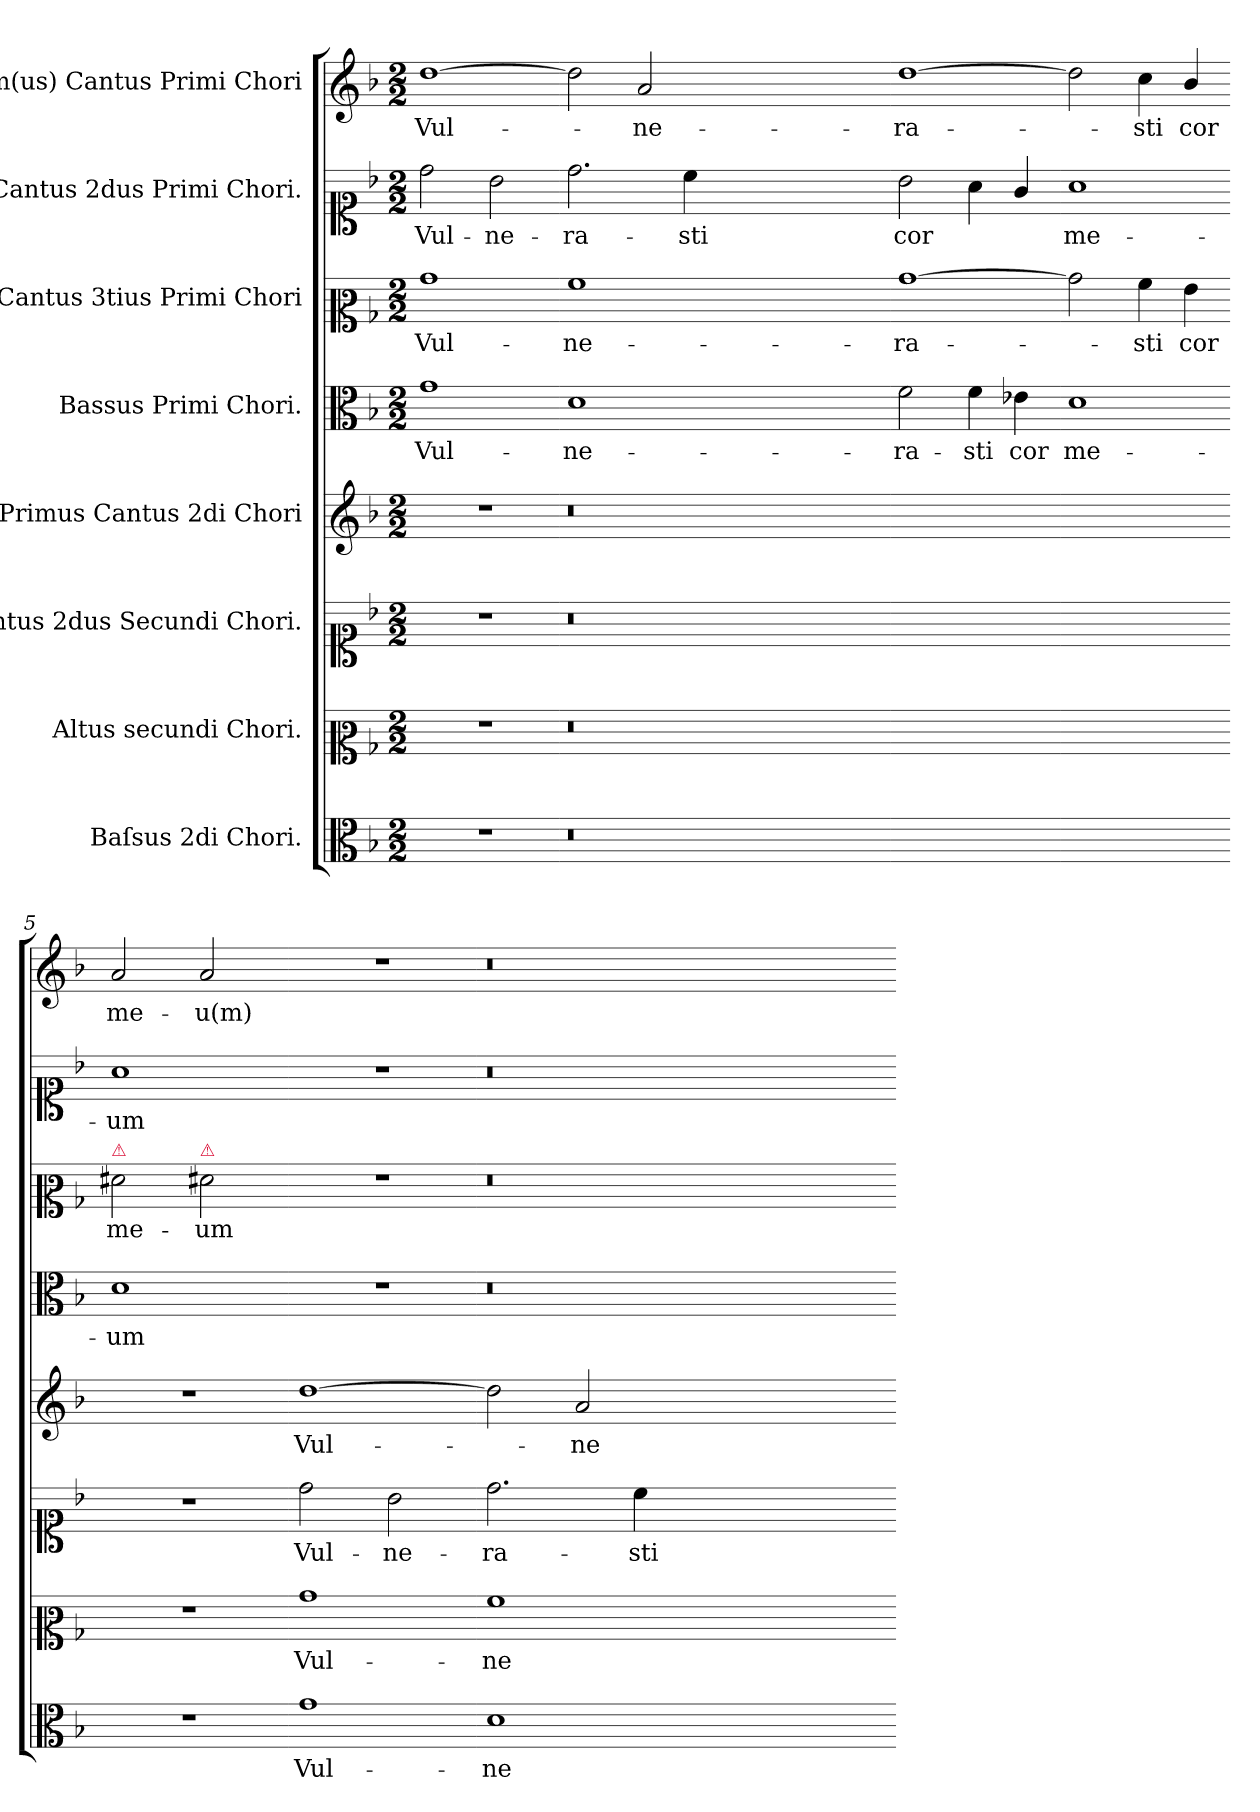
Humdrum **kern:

**kern	**text	**kern	**text	**kern	**text	**kern	**text	**kern	**text	**kern	**text	**kern	**text	**kern	**text
*part8	*part8	*part7	*part7	*part6	*part6	*part5	*part5	*part4	*part4	*part3	*part3	*part2	*part2	*part1	*part1
*staff8	*staff8	*staff7	*staff7	*staff6	*staff6	*staff5	*staff5	*staff4	*staff4	*staff3	*staff3	*staff2	*staff2	*staff1	*staff1
*I"Baſsus 2di Chori.	*	*I"Altus secundi Chori.	*	*I"Cantus 2dus Secundi Chori.	*	*I"Primus Cantus 2di Chori	*	*I"Bassus Primi Chori.	*	*I"Cantus 3tius Primi Chori	*	*I"Cantus 2dus Primi Chori.	*	*I"Im(us) Cantus Primi Chori	*
*clefC3	*	*clefC2	*	*clefC1	*	*clefG2	*	*clefC3	*	*clefC2	*	*clefC1	*	*clefG2	*
*k[b-]	*	*k[b-]	*	*k[b-]	*	*k[b-]	*	*k[b-]	*	*k[b-]	*	*k[b-]	*	*k[b-]	*
*M2/2	*	*M2/2	*	*M2/2	*	*M2/2	*	*M2/2	*	*M2/2	*	*M2/2	*	*M2/2	*
=1	=1	=1	=1	=1	=1	=1	=1	=1	=1	=1	=1	=1	=1	=1	=1
1r	.	1r	.	1r	.	1r	.	1g	Vul-	1b-	Vul-	2dd\	Vul-	[1dd	Vul-
.	.	.	.	.	.	.	.	.	.	.	.	2b-\	-ne-	.	.
=2-	=2-	=2-	=2-	=2-	=2-	=2-	=2-	=2-	=2-	=2-	=2-	=2-	=2-	=2-	=2-
0.r	.	0.r	.	0.r	.	0.r	.	1d	-ne-	1a	-ne-	2.dd\	-ra-	2dd]	.
.	.	.	.	.	.	.	.	.	.	.	.	.	.	2a/	-ne-
.	.	.	.	.	.	.	.	.	.	.	.	4cc\	-sti	.	.
.	.	.	.	.	.	.	.	0ryy	.	0ryy	.	0ryy	.	0ryy	.
=3-	=3-	=3-	=3-	=3-	=3-	=3-	=3-	=3-	=3-	=3-	=3-	=3-	=3-	=3-	=3-
1ryy	.	1ryy	.	1ryy	.	1ryy	.	2f\	-ra-	[1b-	-ra-	2b-\	cor	[1dd	-ra-
.	.	.	.	.	.	.	.	4f\	-sti	.	.	4a\	.	.	.
.	.	.	.	.	.	.	.	4e-X\	cor	.	.	4g/	.	.	.
=4-	=4-	=4-	=4-	=4-	=4-	=4-	=4-	=4-	=4-	=4-	=4-	=4-	=4-	=4-	=4-
1ryy	.	1ryy	.	1ryy	.	1ryy	.	1d	me-	2b-]	.	1a	me-	2dd]	.
.	.	.	.	.	.	.	.	.	.	4a\	-sti	.	.	4cc\	-sti
.	.	.	.	.	.	.	.	.	.	4g\	cor	.	.	4b-/	cor
=5-	=5-	=5-	=5-	=5-	=5-	=5-	=5-	=5-	=5-	=5-	=5-	=5-	=5-	=5-	=5-
!	!	!	!	!	!	!	!	!	!	!LO:TX:a:color=crimson:t=⚠	!	!	!	!	!
1r	.	1r	.	1r	.	1r	.	1d	-um	2f#X\	me-	1a	-um	2a/	me-
!	!	!	!	!	!	!	!	!	!	!LO:TX:a:color=crimson:t=⚠	!	!	!	!	!
.	.	.	.	.	.	.	.	.	.	2f#X\	-um	.	.	2a/	-u(m)
=6-	=6-	=6-	=6-	=6-	=6-	=6-	=6-	=6-	=6-	=6-	=6-	=6-	=6-	=6-	=6-
1g	Vul-	1b-	Vul-	2dd\	Vul-	[1dd	Vul-	1r	.	1r	.	1r	.	1r	.
.	.	.	.	2b-\	-ne-	.	.	.	.	.	.	.	.	.	.
=7-	=7-	=7-	=7-	=7-	=7-	=7-	=7-	=7-	=7-	=7-	=7-	=7-	=7-	=7-	=7-
1d	-ne-	1a	-ne-	2.dd\	-ra-	2dd]	.	0.r	.	0.r	.	0.r	.	0.r	.
.	.	.	.	.	.	2a/	-ne-	.	.	.	.	.	.	.	.
.	.	.	.	4cc\	-sti	.	.	.	.	.	.	.	.	.	.
0ryy	.	0ryy	.	0ryy	.	0ryy	.	.	.	.	.	.	.	.	.
=-	=-	=-	=-	=-	=-	=-	=-	=-	=-	=-	=-	=-	=-	=-	=-
*-	*-	*-	*-	*-	*-	*-	*-	*-	*-	*-	*-	*-	*-	*-	*-
